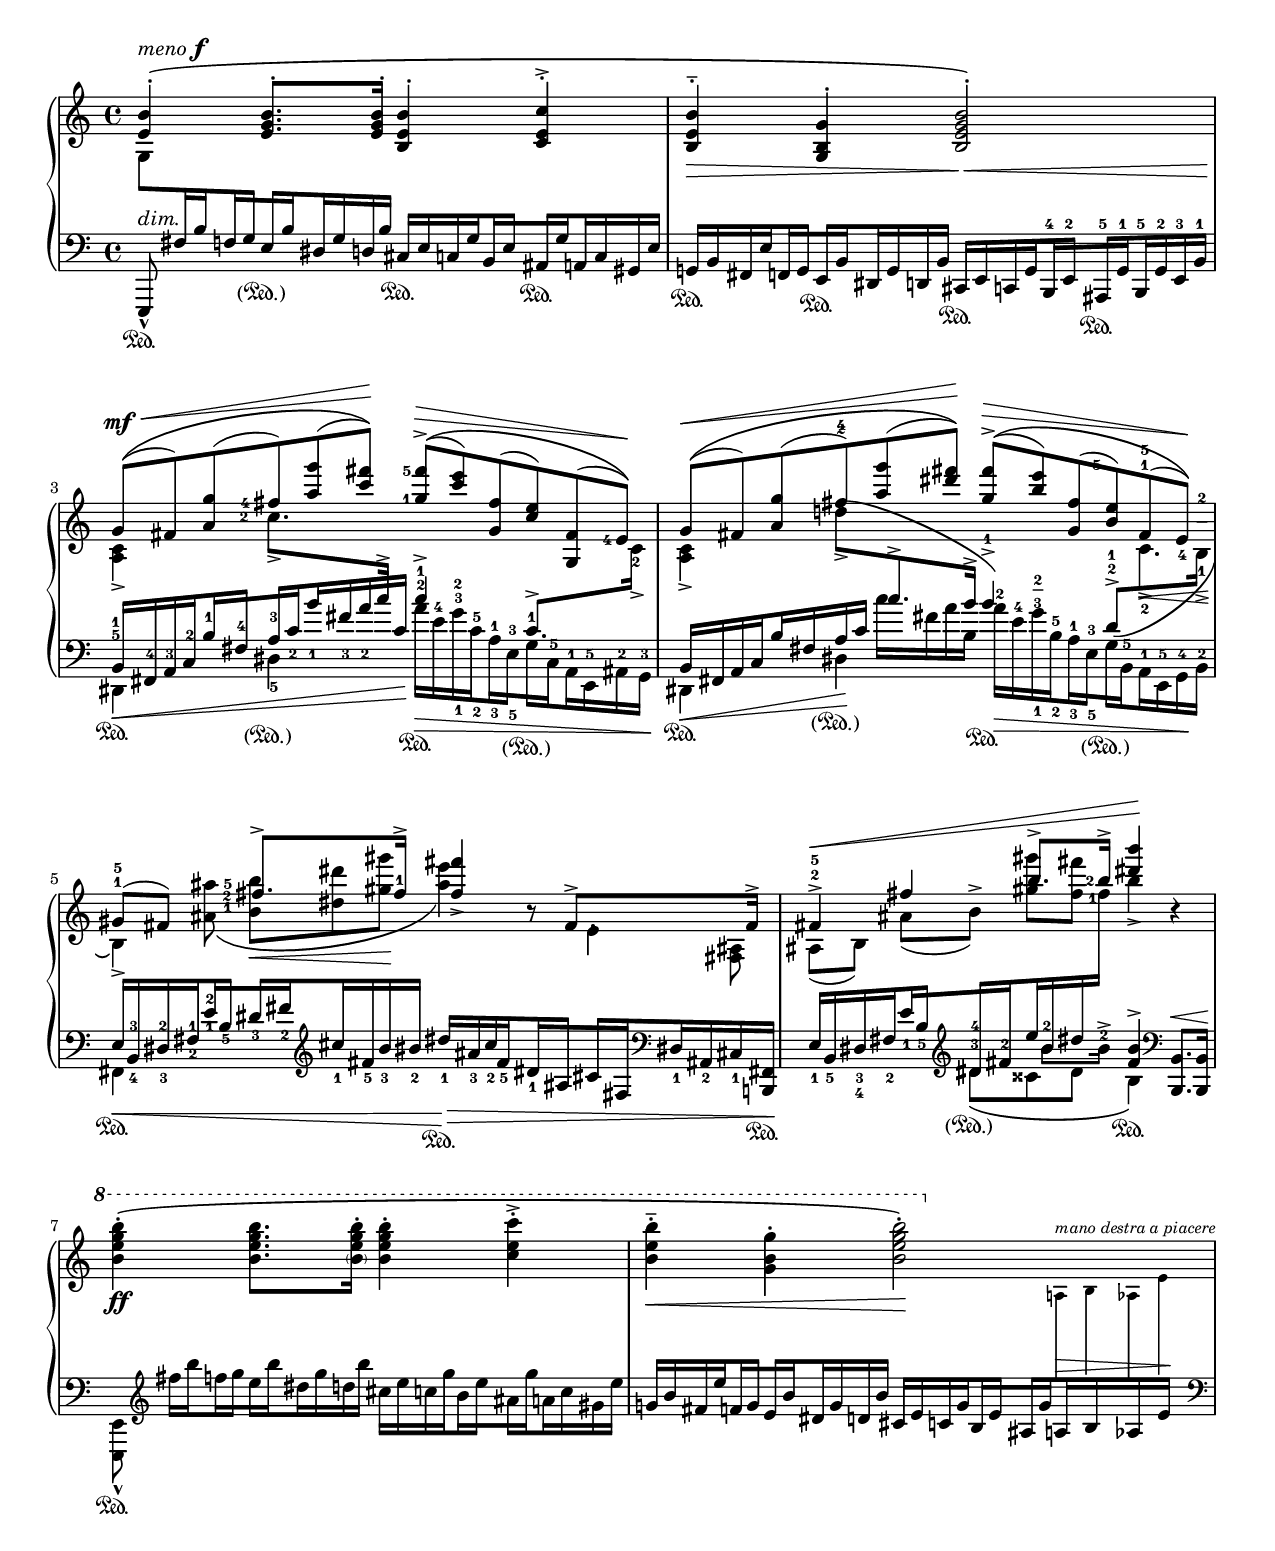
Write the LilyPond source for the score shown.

\version "2.18.0"


\header {
  % Remove default LilyPond tagline
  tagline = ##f
}
 #(set-global-staff-size 17.6)
\paper {
  #(set-paper-size "letter" )
   indent = 0\cm 
    system-system-spacing #'padding = #5
    
}

global = {
  \key a \minor
  \time 4/4
}

rightOne = \relative c'' {
  \global
  % Music follows here.
  <e, b'>4-\staccato\(^\markup{ \italic"meno" \dynamic {
    f
  }} <e g b>8.-. q16\staccato <b e b'>4-. <c e c'>4-.\accent <b e b'>4^\staccato^\tenuto_\> <g b g'>4-. <b e g b>2-.\<\) %\bar 2
\omit TupletBracket\omit TupletNumber\tuplet 3/2{ \once\override Beam #'positions = #'(6 . 10) \once\override Hairpin #'rotation = #'(7 0 0) \once \override DynamicText #'extra-offset = #'( 0.0 . -2.0 ) g'8[(\(\!^\mf^\<  fis) <a g'>(\once\set fingeringOrientations = #'(left)  <fis'-4>) <a g'>( <c fis>])\)\!}\times 2/3{ \set fingeringOrientations = #'(left) \once\override Hairpin #'rotation = #'(-7 0 0)   <g-1 fis'-5>[\accent(\(^\> <c e>) <g, fis'>( <c e>) <g, fis'>(  <e'-4>)\)\!]} %\bar 3 
\once\override Beam #'positions = #'(6 . 10)  \tuplet 3/2{ \once\override Hairpin #'rotation = #'(7 0 0)  g8[(\(^\<  fis) <a g'>(   fis'-\tweak #'Y-offset #8 -2 -\tweak #'Y-offset #10 -4) <a g'>( <dis fis>]\!)\)}\times 2/3{ \once\override Hairpin #'rotation = #'(-7 0 0)  <g, fis'>^\>[\accent(\( <b e>) <g, fis'>( <b e>) fis^1^5 -\tweak #'X-offset #-5 -5 (  e_4)\)\!]} %\bar 4 
\tuplet 3/2{gis8^1^5 ( fis) s } fis'8.-\tweak #'Y-offset #1.3 \tweak #'X-offset #-3.1 -2 -\tweak #'Y-offset #0 \tweak #'X-offset #-3 -1  \accent fis16 -\tweak #'Y-offset #3 -1\accent \tuplet 3/2{ <fis fis'>4-\tweak #'Y-offset #'0 _\accent b,8\rest}  \once \override NoteColumn.force-hshift = #-1.8 fis8.\accent fis16\accent \tuplet 3/2 {\once\override Hairpin #'rotation = #'(7 0 0)  fis4^\<^2^5^\accent fis'4 b8.\accent <b-2>16\accent} <dis b'>4 \! b,4\rest %bar6
\stemDown  \once \override Staff.OttavaBracket.extra-offset = #'(-2 . 0)
  \once \override Staff.OttavaBracket.shorten-pair = #'(0 . 24.5) \ottava 1 <b' e g b>4-._\ff\( q8.  <\parenthesize b e g b>16-. <b e g b>4-. 
\once \override Script.avoid-slur = #'inside <c e c'>4-.\accent <b e b'>4-.--\< <g b g'>4-. <b e g b>2-.\! \) \ottava 0

}

rightTwo = \relative c'' {
  \global
  % Music follows here.
  s1*2 %\bar 2
\omit TupletNumber\omit TupletBracket  <a, c>4\accent  c'8.-\tweak #'Y-offset #0 -\tweak #'X-offset #-3 -2\accent   \change Staff = "left" \stemUp c16^\accent c4-\tweak #'Y-offset #7.5 -2 -\tweak #'Y-offset #9 -1-\tweak #'Y-offset #11 ^\accent c,8.-\tweak #'Y-offset #4 -1 ^\accent \change Staff = "right" \stemDown c16 -\tweak #'X-offset #0.2 -\tweak #'Y-offset #-5 -2\accent %\bar3
  <a c>4\accent \tuplet 3/2{ d'!8\accent^\( \change Staff = "left" \stemUp c8.^\accent b16^\accent} b4^1^\accent\) \tuplet 3/2 {d,8^2^1^\accent\( \change Staff = "right" \stemDown c8.-2\accent _\< b16-\tweak #'Y-offset #-6 -1 -\tweak #'Y-offset #0 -\tenuto -\tweak #'Y-offset #2 -2 \accent \! }%bar 4
 \tuplet 3/2{ b4\accent\) <ais' ais'>8\(}\tuplet 3/2{ < b b' -\tweak #'Y-offset #-2.2 -\tweak #'X-offset #-3 -5>8 _\< < dis dis'>8 <gis gis'>8\! }\tuplet 3/2{<ais e'>4\) s8} \tuplet 3/2{\once \override NoteColumn.force-hshift = #0.05   e,4 <fis, ais>8} \tuplet 3/2{ ais[( b)]  ais'[( b^\accent)] <gis' gis'>8 <fis fis'>8} b4-\tweak #'Y-offset #-1 \accent s4
}

leftOne = \relative c' {
  \global
  % Music follows here.
  \set Timing.beamExceptions = #'()
\set subdivideBeams = ##t
\set baseMoment = #(ly:make-moment 1/6)
\set beatStructure = #'( 3 3 )
  
\omit TupletBracket\omit TupletNumber\tuplet 3/2{ \change Staff = "right" \stemDown \once \override Beam #'positions = #'( -8.0 . -9.0 ) g8[ \change Staff = "left" \stemUp fis16 \set stemRightBeamCount = #1 b  \set stemLeftBeamCount = #1 f  \once \override Stem.beaming = #(cons (list 1 0) (list 1)) g \once \override Stem.beaming = #(cons (list 0) (list -1 0))  }\tuplet 3/2{ \once \override Staff.SustainPedal.stencil =
  	#(lambda (grob) (grob-interpret-markup grob 
  	(markup #:concat ( "(" #:musicglyph "pedal.Ped"".)"))))} \tuplet 3/2{ \once \override Beam #'positions = #'( 6.0 . 5.0 )   e\sustainOn \set stemRightBeamCount = #1 b' \set stemLeftBeamCount = #1 dis, g d b']}
 \once \override Beam #'positions = #'(4 . 4) \tuplet 3/2{ cis,16[ \sustainOn e c \set stemRightBeamCount = #1 g' \set stemLeftBeamCount = #1 b, \once \override Stem.beaming = #(cons (list 1 0) (list 1)) e \once \override Stem.beaming = #(cons (list 0) (list -1 0))}\tuplet 3/2{ ais,\sustainOn \set stemRightBeamCount = #1 g' \set stemLeftBeamCount = #1 a, c gis e']}%b1
\tuplet 3/2{g,!16\sustainOn[ b fis e' f, \once \override Stem.beaming = #(cons (list 1 0) (list 1)) g \once \override Stem.beaming = #(cons (list 0) (list -1 0)) e\sustainOn b' dis, g d b']}\tuplet 3/2{ cis,16\sustainOn[ e c g' b,^4 \once \override Stem.beaming = #(cons (list 1 0) (list 1)) e^2 \once \override Stem.beaming = #(cons (list 0) (list -1 0)) ais,^5\sustainOn g'^1 b,^5 g'^2 e^3 b'^1]}
\tuplet 3/2{\once\override Beam #'positions = #'(6 . 9) \once\override Hairpin #'rotation = #'(5 -1 0) b16_\<-\tweak #'X-offset #0 -\tweak #'Y-offset #2 -5 -\tweak #'X-offset #0 -\tweak #'Y-offset #3.5 -1[ fis-\tweak #'Y-offset #0 ^4 a-\tweak #'Y-offset #0 ^3 c-\tweak #'Y-offset #2 ^2 b' -\tweak #'Y-offset #4 ^1 \once \override Stem.beaming = #(cons (list 1 0) (list 1)) fis-\tweak #'Y-offset #3  -4 \once \override Stem.beaming = #(cons (list 0) (list -1 0)) \once \override Stem.beaming = #(cons (list 0) (list -1 0)) a-\tweak #'Y-offset #4 ^3 c-\tweak #'Y-offset #0 -2 b'-\tweak #'Y-offset #0 _1 fis -\tweak #'Y-offset #0 _3 a-\tweak #'Y-offset #0 _2 c,]\!}\stemDown  \once\override Beam #'positions = #'(-4 . -6)   \tuplet 3/2{ \once\override Hairpin #'rotation = #'(-2 -1 0)   a'16_\>[\sustainOn e^4 g^3^2_1 c,^5_2 a^1_3 \once \override Stem.beaming = #(cons (list 1 0) (list 1)) e^3_5 \once \override Stem.beaming = #(cons (list 0) (list -1 0))  \once \override Staff.SustainPedal.stencil =
  	#(lambda (grob) (grob-interpret-markup grob 
  	(markup #:concat ( "(" #:musicglyph "pedal.Ped"".)")))) g\sustainOn c,-\tweak #'Y-offset #1  -5 a -\tweak #'Y-offset #0 -1 e-\tweak #'Y-offset #0 ^5 ais -\tweak #'Y-offset #0 -2 g -\tweak #'Y-offset #0 ^3\!]}
\tuplet 3/2{\stemUp b16[ fis a c b' fis a c] \stemDown c'[ fis, a b,]} \once\override Beam #'positions = #'(-4 . -6)\tuplet 3/2{\once\override Hairpin #'rotation = #'(-2 0 0) a'16^2_\>[-\tweak #'Y-offset #-6 \sustainOn e^4 g-\tweak #'Y-offset #5.5 ^3-\tweak #'Y-offset #7.5 ^\tenuto^2_1 b,_2^5 a^1_3 \once \override Stem.beaming = #(cons (list 1 0) (list 1)) e^3_5 \once \override Stem.beaming = #(cons (list 0) (list -1 0)) \once \override Stem.beaming = #(cons (list 0) (list -1 0))  \once \override Staff.SustainPedal.stencil =
  	#(lambda (grob) (grob-interpret-markup grob 
  	(markup #:concat ( "(" #:musicglyph "pedal.Ped"".)")))) g\sustainOn b,-\tweak #'Y-offset #1 ^5 a-\tweak #'Y-offset #0 -1 e-\tweak #'Y-offset #0 -5  g -\tweak #'Y-offset #0 -4 \! b-\tweak #'Y-offset #0 ^2]} %\bar4
\tuplet 3/2{\stemUp \once\override Hairpin #'rotation = #'(-1 0 0)  e16_\<[ b_4-\tweak #'Y-offset #2 ^3 dis_3-\tweak #'Y-offset #2 ^2 fis-\tweak #'Y-offset #-1 _2 -\tweak #'Y-offset #2 ^1 e'-\tweak #'Y-offset #2 _1-\tweak #'Y-offset #5 ^2 \once \override Stem.beaming = #(cons (list 1 0) (list 1)) b-\tweak #'Y-offset #0.6 _5  \once \override Stem.beaming = #(cons (list 0) (list -1 0))\once \override Stem.beaming = #(cons (list 0) (list -1 0)) \once \override Stem.beaming = #(cons (list 0) (list -1 0)) \once \override Stem.beaming = #(cons (list 0) (list -1 0)) dis-\tweak #'Y-offset #1 _3  fis-\tweak #'Y-offset #1 _2 \clef "treble" cis'_1 fis,_5 b_3 bis_2]}\tuplet 3/2{\stemUp  dis16_1_\>_\tweak #'Y-offset #-6 \sustainOn[ ais_3 cis_2 fis,_5 dis_1 \once \override Stem.beaming = #(cons (list 1 0) (list 1))  ais \once \override Stem.beaming = #(cons (list 0) (list -1 0)) cis fis, \clef "bass" dis_1 ais_2 cis_1 <b,! fis'>\!\sustainOn]}%bar5
s1
\omit TupletBracket \tuplet 3/2{<e, e'>8_\marcato\sustainOn \clef "treble" \stemDown fis''''16[ b f \once \override Stem.beaming = #(cons (list 1 0) (list 1)) g \once \override Stem.beaming = #(cons (list 0) (list -1 0)) e b' dis, g d b']}\tuplet 3/2{ cis,[ e c g' b,\once \override Stem.beaming = #(cons (list 1 0) (list 1)) e \once \override Stem.beaming = #(cons (list 0) (list -1 0)) }\tuplet 3/2{ ais, g' a, c gis e']} \tuplet 3/2{ \stemUp g,!16[ b fis e' f, \once \override Stem.beaming = #(cons (list 1 0) (list 1)) g \once \override Stem.beaming = #(cons (list 0) (list -1 0)) \once \override Stem.beaming = #(cons (list 0) (list -1 0)) e b' dis, g d b']}\tuplet 3/2{   cis,16[ e c g' b, \once \override Stem.beaming = #(cons (list 1 0) (list 1)) e \once \override Stem.beaming = #(cons (list 0) (list -1 0))  ais, 
                                                                                                                                                                                                                                                                                                                                                                                                                                                                                                                                                                                                                                                                                                    
                                                                                                                                                                                                                                                                                                                                                                                                                                                                                                                                                                                                                                                                                                      g' a,^ \> b  aes e' \!
                                                                                                                                                                                                                                                                                                                                                                                                                                                                                                                                                                                                                                                                                                     
                                                                                                                                                                                                                                                                                                                                                                                                                                                                                                                                                                                                                                                                                                      ]} \clef "bass"
}

leftTwo = \relative c' {
  \global
  % Music follows here.

  
\stemUp  e,,,8_\marcato\sustainOn^\markup \italic"dim." s8 s2. s1 %bar2
\stemDown dis'4\sustainOn  \once \override Staff.SustainPedal.stencil =
  	#(lambda (grob) (grob-interpret-markup grob 
  	(markup #:concat ( "(" #:musicglyph "pedal.Ped"".)"))))  dis'4-5-\tweak #'Y-offset #-6 \sustainOn  s2  \once\override Hairpin #'rotation = #'(7 -1 0) dis,4\sustainOn_\<  \once \override Staff.SustainPedal.stencil =
  	#(lambda (grob) (grob-interpret-markup grob 
  	(markup #:concat ( "(" #:musicglyph "pedal.Ped"".)")))) dis'4-\tweak #'Y-offset #-4 \sustainOn\! s2  %bar 4
fis,4\sustainOn s2.    <<{s4 \tuplet 3/2 {\stemDown\clef "treble" dis''8_\( cisis8 dis8}  b4\sustainOn\) s4}\\{s4 \once\override TupletNumber #'stencil = ##f  \times 2/3{ s8. \once\override Beam #'positions = #'(-1.45 . -1.45) \once \override Beam #'beam-thickness = #0.32   b'8 b16^\accent-\tweak #'Y-offset #1 -2 } s4}\\{ \set Timing.beamExceptions = #'()
\set subdivideBeams = ##t
\set baseMoment = #(ly:make-moment 1/6)
\set beatStructure = #'( 3 3 ) \once\override Beam #'positions = #'(6 . 8)  \omit TupletNumber \tuplet 3/2{\stemUp  e,,16_1[ b_5 dis_3_4 fis_2 e'-\tweak #'Y-offset #0  _1 \once \override Stem.beaming = #(cons (list 1 0) (list 1)) b-\tweak #'Y-offset #0 _5 \once \override Stem.beaming = #(cons (list 0) (list -1 0)) \clef "treble" \once \override Staff.SustainPedal.stencil =
  	#(lambda (grob) (grob-interpret-markup grob 
 	(markup #:concat ( "(" #:musicglyph "pedal.Ped"".)")))) dis16-\tweak #'Y-offset #0 -3-\tweak #'Y-offset #2 -4\sustainOn fis -\tweak #'Y-offset #0 -2 e' b-\tweak #'Y-offset #2 -2 dis \change Staff = "right" \stemDown fis16-\tweak #'X-offset #-1 -\tweak #'Y-offset #1 -1]} \change Staff = "left" \stemUp <fis, b>4\accent \clef "bass" <b,,, b'>8.^\< q16\! 
\omit TupletBracket}>> s8 s2.  s2. s8  \change Staff = "right"  \omit TupletNumber \omit TupletBracket \tuplet 3/2 {s8   \once \override TextScript #'avoid-slur = #'inside
\once \override Hairpin #'outside-staff-priority = ##f \override Stem #'cross-staff = ##t  \tiny \override Stem #'length = #18   a'''!4*1/4^\markup\italic"mano destra a piacere"    b  aes \override Stem #'length = #21 e'}
}

\score {
  \new PianoStaff  \with {\override VerticalAxisGroup.staff-staff-spacing = #'((basic-distance . 15))}  <<
    \new Staff = "right" \with {
      midiInstrument = "acoustic grand"
    } << \rightOne \\ \rightTwo >>
    \new Staff = "left" \with {
      midiInstrument = "acoustic grand"
    } { \clef bass << \leftOne \\ \leftTwo >> }
  >>
  \layout {
\context {
\Score \override SpacingSpanner #'common-shortest-duration = #(ly:make-moment 1 8) 
}

}
 
}
